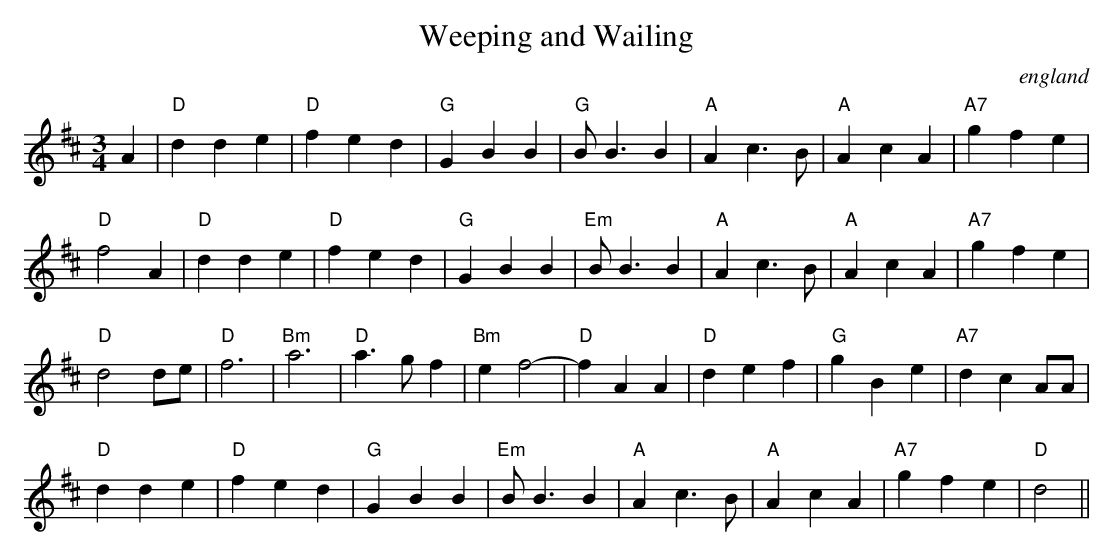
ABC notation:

X:1
T:Weeping and Wailing
O:england
M:3/4
L:1/4
K:D
A|"D"dde|"D"fed|"G"GBB|"G"B/2B3/2B|"A"Ac3/2B/2|"A"AcA|"A7"gfe|
"D"f2A|"D"dde|"D"fed|"G"GBB|"Em"B/2B3/2B|"A"Ac3/2B/2|"A"AcA|"A7"gfe|
"D"d2d/2e/2|"D"f3|"Bm"a3|"D"a3/2g/2f|"Bm"ef2-|"D"fAA|"D"def|"G"gBe|\
"A7"dcA/2A/2|
"D"dde|"D"fed|"G"GBB|"Em"B/2B3/2B|"A"Ac3/2B/2|"A"AcA|"A7"gfe|"D"d2||
